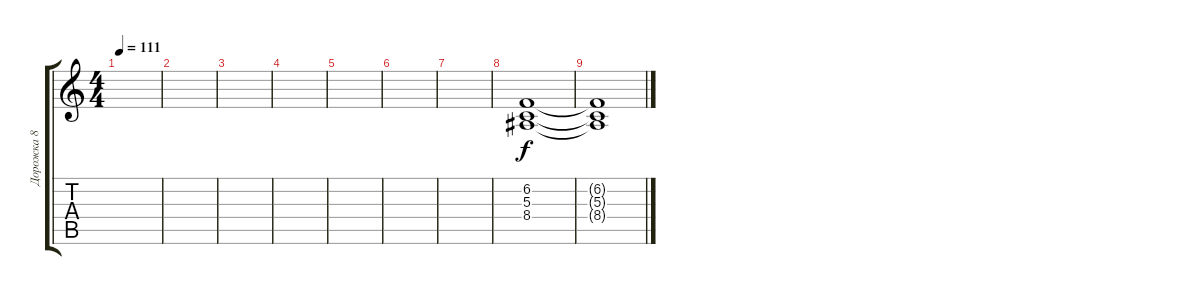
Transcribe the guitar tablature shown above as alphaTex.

\track ("Дорожка 8" "Дорожка 8") {instrument synthdrum}
\staff {score tabs}
\tuning (E4 B3 G3 D3 A2 E2) {hide}
\ts (4 4)
\tempo 111
\clef g2
\ks c
|
|
|
|
|
|
|
(6.2 5.3 8.4).1{instrument seashore} |
(6.2{t} 5.3{t} 8.4{t}).1{instrument seashore}
